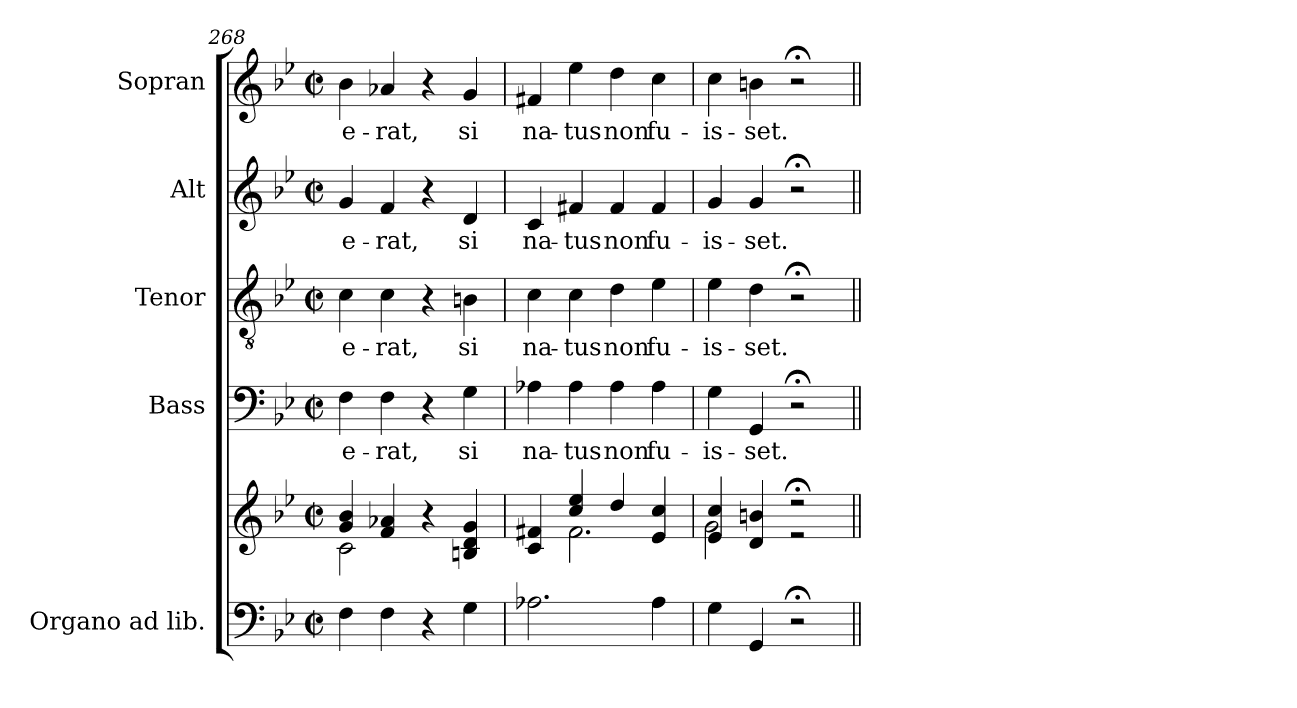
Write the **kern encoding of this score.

**kern	**kern	**kern	**text	**kern	**text	**kern	**text	**kern	**text
*part5	*part5	*part4	*part4	*part3	*part3	*part2	*part2	*part1	*part1
*staff6	*staff5	*staff4	*staff4	*staff3	*staff3	*staff2	*staff2	*staff1	*staff1
*I"Organo ad lib.	*	*I"Bass	*	*I"Tenor	*	*I"Alt	*	*I"Sopran	*
*	*	*I'B.	*	*I'T.	*	*I'A.	*	*I'S.	*
*clefF4	*clefG2	*clefF4	*	*clefGv2	*	*clefG2	*	*clefG2	*
*k[b-e-]	*k[b-e-]	*k[b-e-]	*	*k[b-e-]	*	*k[b-e-]	*	*k[b-e-]	*
*B-:	*B-:	*B-:	*	*B-:	*	*B-:	*	*B-:	*
*M2/2	*M2/2	*M2/2	*	*M2/2	*	*M2/2	*	*M2/2	*
*met(c|)	*met(c|)	*met(c|)	*	*met(c|)	*	*met(c|)	*	*met(c|)	*
=268	=268	=268	=268	=268	=268	=268	=268	=268	=268
*	*^	*	*	*	*	*	*	*	*
!	!	!	!	!LO:LY:b	!	!LO:LY:b	!	!LO:LY:b	!	!LO:LY:b
4F\	4g/ 4b-/	2c\	4F\	e-	4c\	e-	4g/	e-	4b-\	e-
!	!	!	!	!LO:LY:b	!	!LO:LY:b	!	!LO:LY:b	!	!LO:LY:b
4F\	4f/ 4a-X/	.	4F\	-rat,	4c\	-rat,	4f/	-rat,	4a-X/	-rat,
4r	4r	2ryy	4r	.	4r	.	4r	.	4r	.
!	!	!	!	!LO:LY:b	!	!LO:LY:b	!	!LO:LY:b	!	!LO:LY:b
4G\	4Bn/ 4d/ 4g/	.	4G\	si	4Bn\	si	4d/	si	4g/	si
=269	=269	=269	=269	=269	=269	=269	=269	=269	=269	=269
!	!	!	!	!LO:LY:b	!	!LO:LY:b	!	!LO:LY:b	!	!LO:LY:b
2.A-X\	4c/ 4f#X/	4ryy	4A-X\	na-	4c\	na-	4c/	na-	4f#X/	na-
!	!	!	!	!LO:LY:b	!	!LO:LY:b	!	!LO:LY:b	!	!LO:LY:b
.	4cc/ 4ee-/	2.f#\	4A-\	-tus	4c\	-tus	4f#X/	-tus	4ee-\	-tus
!	!	!	!	!LO:LY:b	!	!LO:LY:b	!	!LO:LY:b	!	!LO:LY:b
.	4dd/	.	4A-\	non	4d\	non	4f#/	non	4dd\	non
!	!	!	!	!LO:LY:b	!	!LO:LY:b	!	!LO:LY:b	!	!LO:LY:b
4A-\	4e-/ 4cc/	.	4A-\	fu-	4e-\	fu-	4f#/	fu-	4cc\	fu-
!!LO:PB:g=z
=270	=270	=270	=270	=270	=270	=270	=270	=270	=270	=270
!	!	!	!	!LO:LY:b	!	!LO:LY:b	!	!LO:LY:b	!	!LO:LY:b
4G\	4e-/ 4cc/	2g\	4G\	-is-	4e-\	-is-	4g/	-is-	4cc\	-is-
!	!	!	!	!LO:LY:b	!	!LO:LY:b	!	!LO:LY:b	!	!LO:LY:b
4GG/	4d/ 4bn/	.	4GG/	-set.	4d\	-set.	4g/	-set.	4bn\	-set.
2r;	2r;<	2r	2r;<	.	2r;<	.	2r;<	.	2r;<	.
*	*v	*v	*	*	*	*	*	*	*	*
=||	=||	=||	=||	=||	=||	=||	=||	=||	=||
*-	*-	*-	*-	*-	*-	*-	*-	*-	*-
